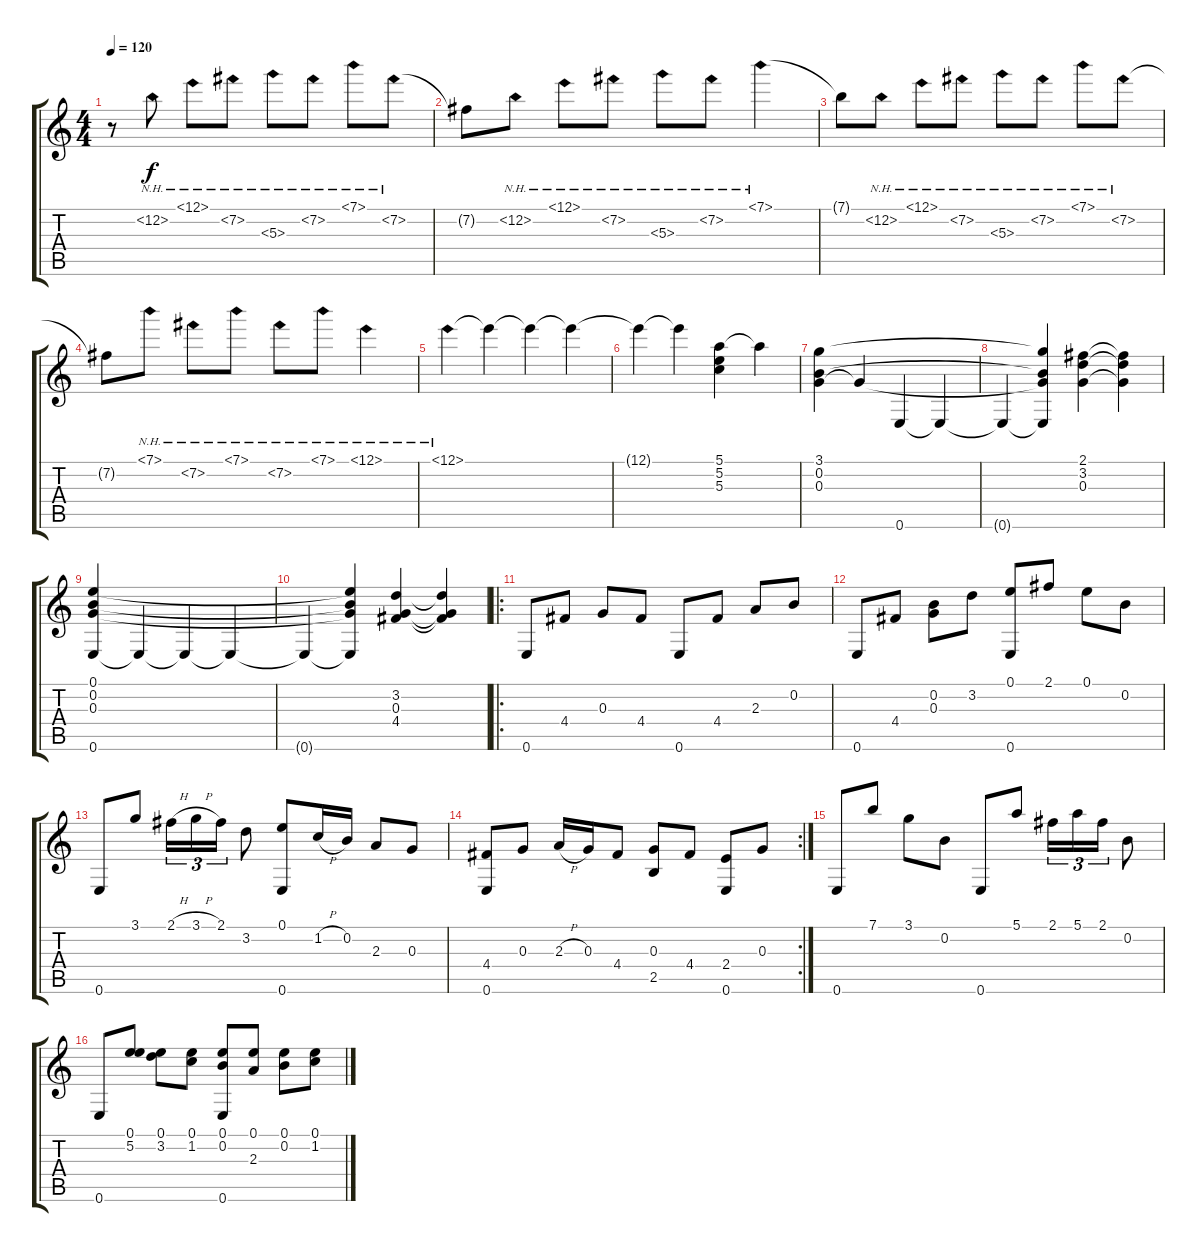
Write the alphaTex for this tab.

\track "" {instrument acousticguitarnylon}
\staff {score tabs}
\tuning (E4 B3 G3 D3 A2 E2) {hide}
\ts (4 4)
\tempo 120
\clef g2
\ks c
r.8{dy f instrument acousticguitarnylon} 12.2{nh}.8 12.1{nh}.8 7.2{nh}.8 5.3{nh}.8 7.2{nh}.8 7.1{nh}.8 7.2{nh}.8 |
7.2{t}.8 12.2{nh}.8 12.1{nh}.8 7.2{nh}.8 5.3{nh}.8 7.2{nh}.8 7.1{nh}.4 |
7.1{t}.8 12.2{nh}.8 12.1{nh}.8 7.2{nh}.8 5.3{nh}.8 7.2{nh}.8 7.1{nh}.8 7.2{nh}.8 |
7.2{t}.8 7.1{nh}.8 7.2{nh}.8 7.1{nh}.8 7.2{nh}.8 7.1{nh}.8 12.1{nh}.4 |
12.1{nh}.4 12.1{t}.4 12.1{t}.4 12.1{t}.4 |
12.1{t}.4 12.1{t}.4 (5.1 5.2 5.3).4 5.1{t}.4 |
(3.1 0.2 0.3).4 0.3{t}.4 0.6.4 0.6{t}.4 |
0.6{t}.4 (3.1{t} 0.2{t} 0.3{t} 0.6{t}).4 (2.1 3.2 0.3).4 (2.1{t} 3.2{t} 0.3{t}).4 |
(0.1 0.2 0.3 0.6).4 0.6{t}.4 0.6{t}.4 0.6{t}.4 |
0.6{t}.4 (0.1{t} 0.2{t} 0.3{t} 0.6{t}).4 (3.2 0.3 4.4).4 (3.2{t} 0.3{t} 4.4{t}).4 |
\ro
0.6.8 4.4.8 0.3.8 4.4.8 0.6.8 4.4.8 2.3.8 0.2.8 |
0.6.8 4.4.8 (0.2 0.3).8 3.2.8 (0.1 0.6).8 2.1.8 0.1.8 0.2.8 |
0.6.8 3.1.8 2.1{h}.16{tu (3 2)} 3.1{h}.16{tu (3 2)} 2.1.16{tu (3 2)} 3.2.8 (0.1 0.6).8 1.2{h}.16 0.2.16 2.3.8 0.3.8 |
\rc 2
(4.4 0.6).8 0.3.8 2.3{h}.16 0.3.16 4.4.8 (0.3 2.5).8 4.4.8 (2.4 0.6).8 0.3.8 |
0.6.8 7.1.8 3.1.8 0.2.8 0.6.8 5.1.8 2.1.16{tu (3 2)} 5.1.16{tu (3 2)} 2.1.16{tu (3 2)} 0.2.8 |
0.6.8 (0.1 5.2).8 (0.1 3.2).8 (0.1 1.2).8 (0.1 0.2 0.6).8 (0.1 2.3).8 (0.1 0.2).8 (0.1 1.2).8
